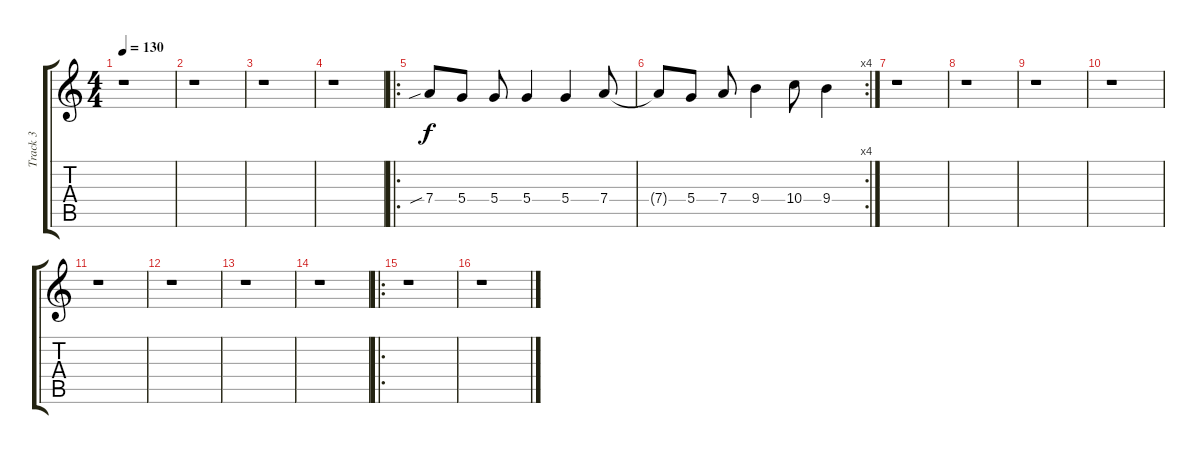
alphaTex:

\track ("Track 3" "Track 3") {instrument distortionguitar}
\staff {score tabs}
\tuning (E4 B3 G3 D3 A2 E2) {hide}
\ts (4 4)
\tempo 130
\clef g2
\ks c
r.1{dy f} |
r.1 |
r.1 |
r.1 |
\ro
7.4{sib}.8 5.4.8 5.4.8 5.4.4 5.4.4 7.4.8 |
\rc 4
7.4{t}.8 5.4.8 7.4.8 9.4.4 10.4.8 9.4.4 |
r.1 |
r.1 |
r.1 |
r.1 |
r.1 |
r.1 |
r.1 |
r.1 |
\ro
r.1 |
r.1
